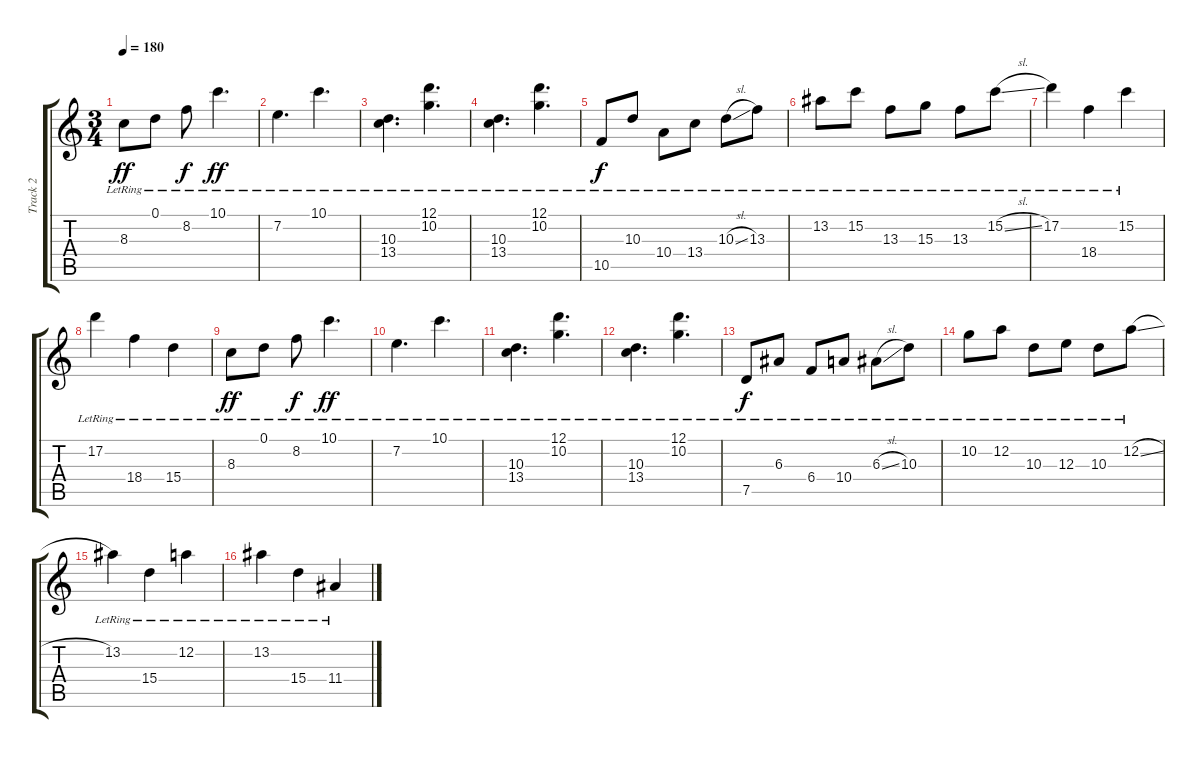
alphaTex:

\track ("Track 2" "Track 2") {instrument electricguitarjazz}
\staff {score tabs}
\tuning (D4 A3 E3 B2 G2 D2) {hide}
\ts (3 4)
\tempo 180
\clef g2
\ks c
8.3{lr}.8{dy ff} 0.1{lr}.8 8.2{lr}.8{dy f} 10.1{lr}.4{d dy ff} |
7.2{lr}.4{d} 10.1{lr}.4{d} |
(10.3{lr} 13.4{lr}).4{d} (12.1{lr} 10.2{lr}).4{d} |
(10.3{lr} 13.4{lr}).4{d} (12.1{lr} 10.2{lr}).4{d} |
10.5{lr}.8{dy f} 10.3{lr}.8 10.4{lr}.8 13.4{lr}.8 10.3{sl lr}.8 13.3{lr}.8 |
13.2{lr}.8 15.2{lr}.8 13.3{lr}.8 15.3{lr}.8 13.3{lr}.8 15.2{sl lr}.8 |
17.2{lr}.4 18.4{lr}.4 15.2{lr}.4 |
17.2{lr}.4 18.4{lr}.4 15.4{lr}.4 |
8.3{lr}.8{dy ff} 0.1{lr}.8 8.2{lr}.8{dy f} 10.1{lr}.4{d dy ff} |
7.2{lr}.4{d} 10.1{lr}.4{d} |
(10.3{lr} 13.4{lr}).4{d} (12.1{lr} 10.2{lr}).4{d} |
(10.3{lr} 13.4{lr}).4{d} (12.1{lr} 10.2{lr}).4{d} |
7.5{lr}.8{dy f} 6.3{lr}.8 6.4{lr}.8 10.4{lr}.8 6.3{sl lr}.8 10.3{lr}.8 |
10.2{lr}.8 12.2{lr}.8 10.3{lr}.8 12.3{lr}.8 10.3{lr}.8 12.2{sl lr}.8 |
13.2{lr}.4 15.4{lr}.4 12.2{lr}.4 |
13.2{lr}.4 15.4{lr}.4 11.4{lr}.4
